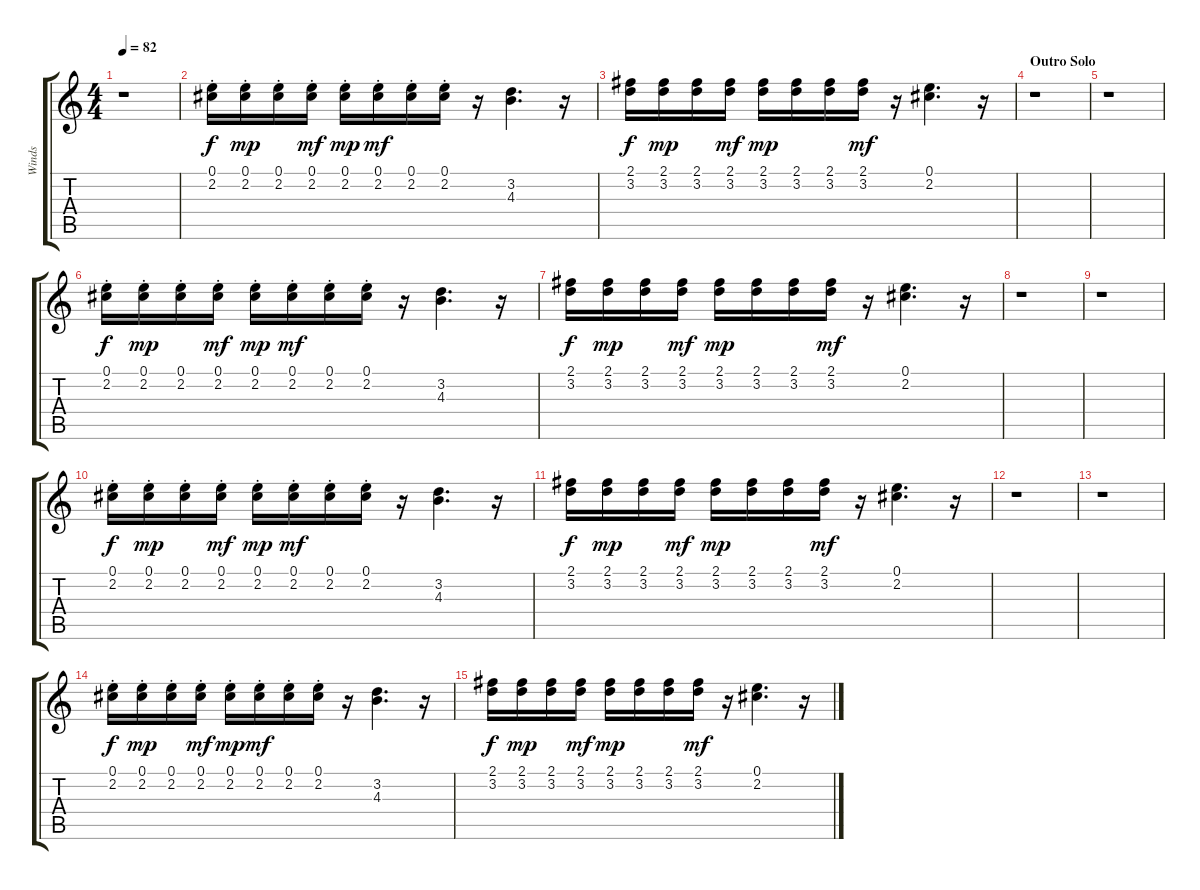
\track ("Winds" "Winds") {instrument flute}
\staff {score tabs}
\tuning (E5 B4 G4 D4 A3 E3) {hide}
\ts (4 4)
\tempo 82
\clef g2
\ks c
r.1{dy mf} |
(0.1{st} 2.2{st}).16{dy f} (0.1{st} 2.2{st}).16{dy mp} (0.1{st} 2.2{st}).16 (0.1{st} 2.2{st}).16{dy mf} (0.1{st} 2.2).16{dy mp} (0.1{st} 2.2{st}).16{dy mf} (0.1{st} 2.2{st}).16 (0.1{st} 2.2{st}).16 r.16 (3.2 4.3).4{d} r.16 |
(2.1 3.2).16{dy f} (2.1 3.2).16{dy mp} (2.1 3.2).16 (2.1 3.2).16{dy mf} (2.1 3.2).16{dy mp} (2.1 3.2).16 (2.1 3.2).16 (2.1 3.2).16{dy mf} r.16 (0.1 2.2).4{d} r.16 |
\section ("" "Outro Solo")
r.1 |
r.1 |
(0.1{st} 2.2{st}).16{dy f} (0.1{st} 2.2{st}).16{dy mp} (0.1{st} 2.2{st}).16 (0.1{st} 2.2{st}).16{dy mf} (0.1{st} 2.2).16{dy mp} (0.1{st} 2.2{st}).16{dy mf} (0.1{st} 2.2{st}).16 (0.1{st} 2.2{st}).16 r.16 (3.2 4.3).4{d} r.16 |
(2.1 3.2).16{dy f} (2.1 3.2).16{dy mp} (2.1 3.2).16 (2.1 3.2).16{dy mf} (2.1 3.2).16{dy mp} (2.1 3.2).16 (2.1 3.2).16 (2.1 3.2).16{dy mf} r.16 (0.1 2.2).4{d} r.16 |
r.1 |
r.1 |
(0.1{st} 2.2{st}).16{dy f} (0.1{st} 2.2{st}).16{dy mp} (0.1{st} 2.2{st}).16 (0.1{st} 2.2{st}).16{dy mf} (0.1{st} 2.2).16{dy mp} (0.1{st} 2.2{st}).16{dy mf} (0.1{st} 2.2{st}).16 (0.1{st} 2.2{st}).16 r.16 (3.2 4.3).4{d} r.16 |
(2.1 3.2).16{dy f} (2.1 3.2).16{dy mp} (2.1 3.2).16 (2.1 3.2).16{dy mf} (2.1 3.2).16{dy mp} (2.1 3.2).16 (2.1 3.2).16 (2.1 3.2).16{dy mf} r.16 (0.1 2.2).4{d} r.16 |
r.1 |
r.1 |
(0.1{st} 2.2{st}).16{dy f} (0.1{st} 2.2{st}).16{dy mp} (0.1{st} 2.2{st}).16 (0.1{st} 2.2{st}).16{dy mf} (0.1{st} 2.2).16{dy mp} (0.1{st} 2.2{st}).16{dy mf} (0.1{st} 2.2{st}).16 (0.1{st} 2.2{st}).16 r.16 (3.2 4.3).4{d} r.16 |
(2.1 3.2).16{dy f} (2.1 3.2).16{dy mp} (2.1 3.2).16 (2.1 3.2).16{dy mf} (2.1 3.2).16{dy mp} (2.1 3.2).16 (2.1 3.2).16 (2.1 3.2).16{dy mf} r.16 (0.1 2.2).4{d} r.16
